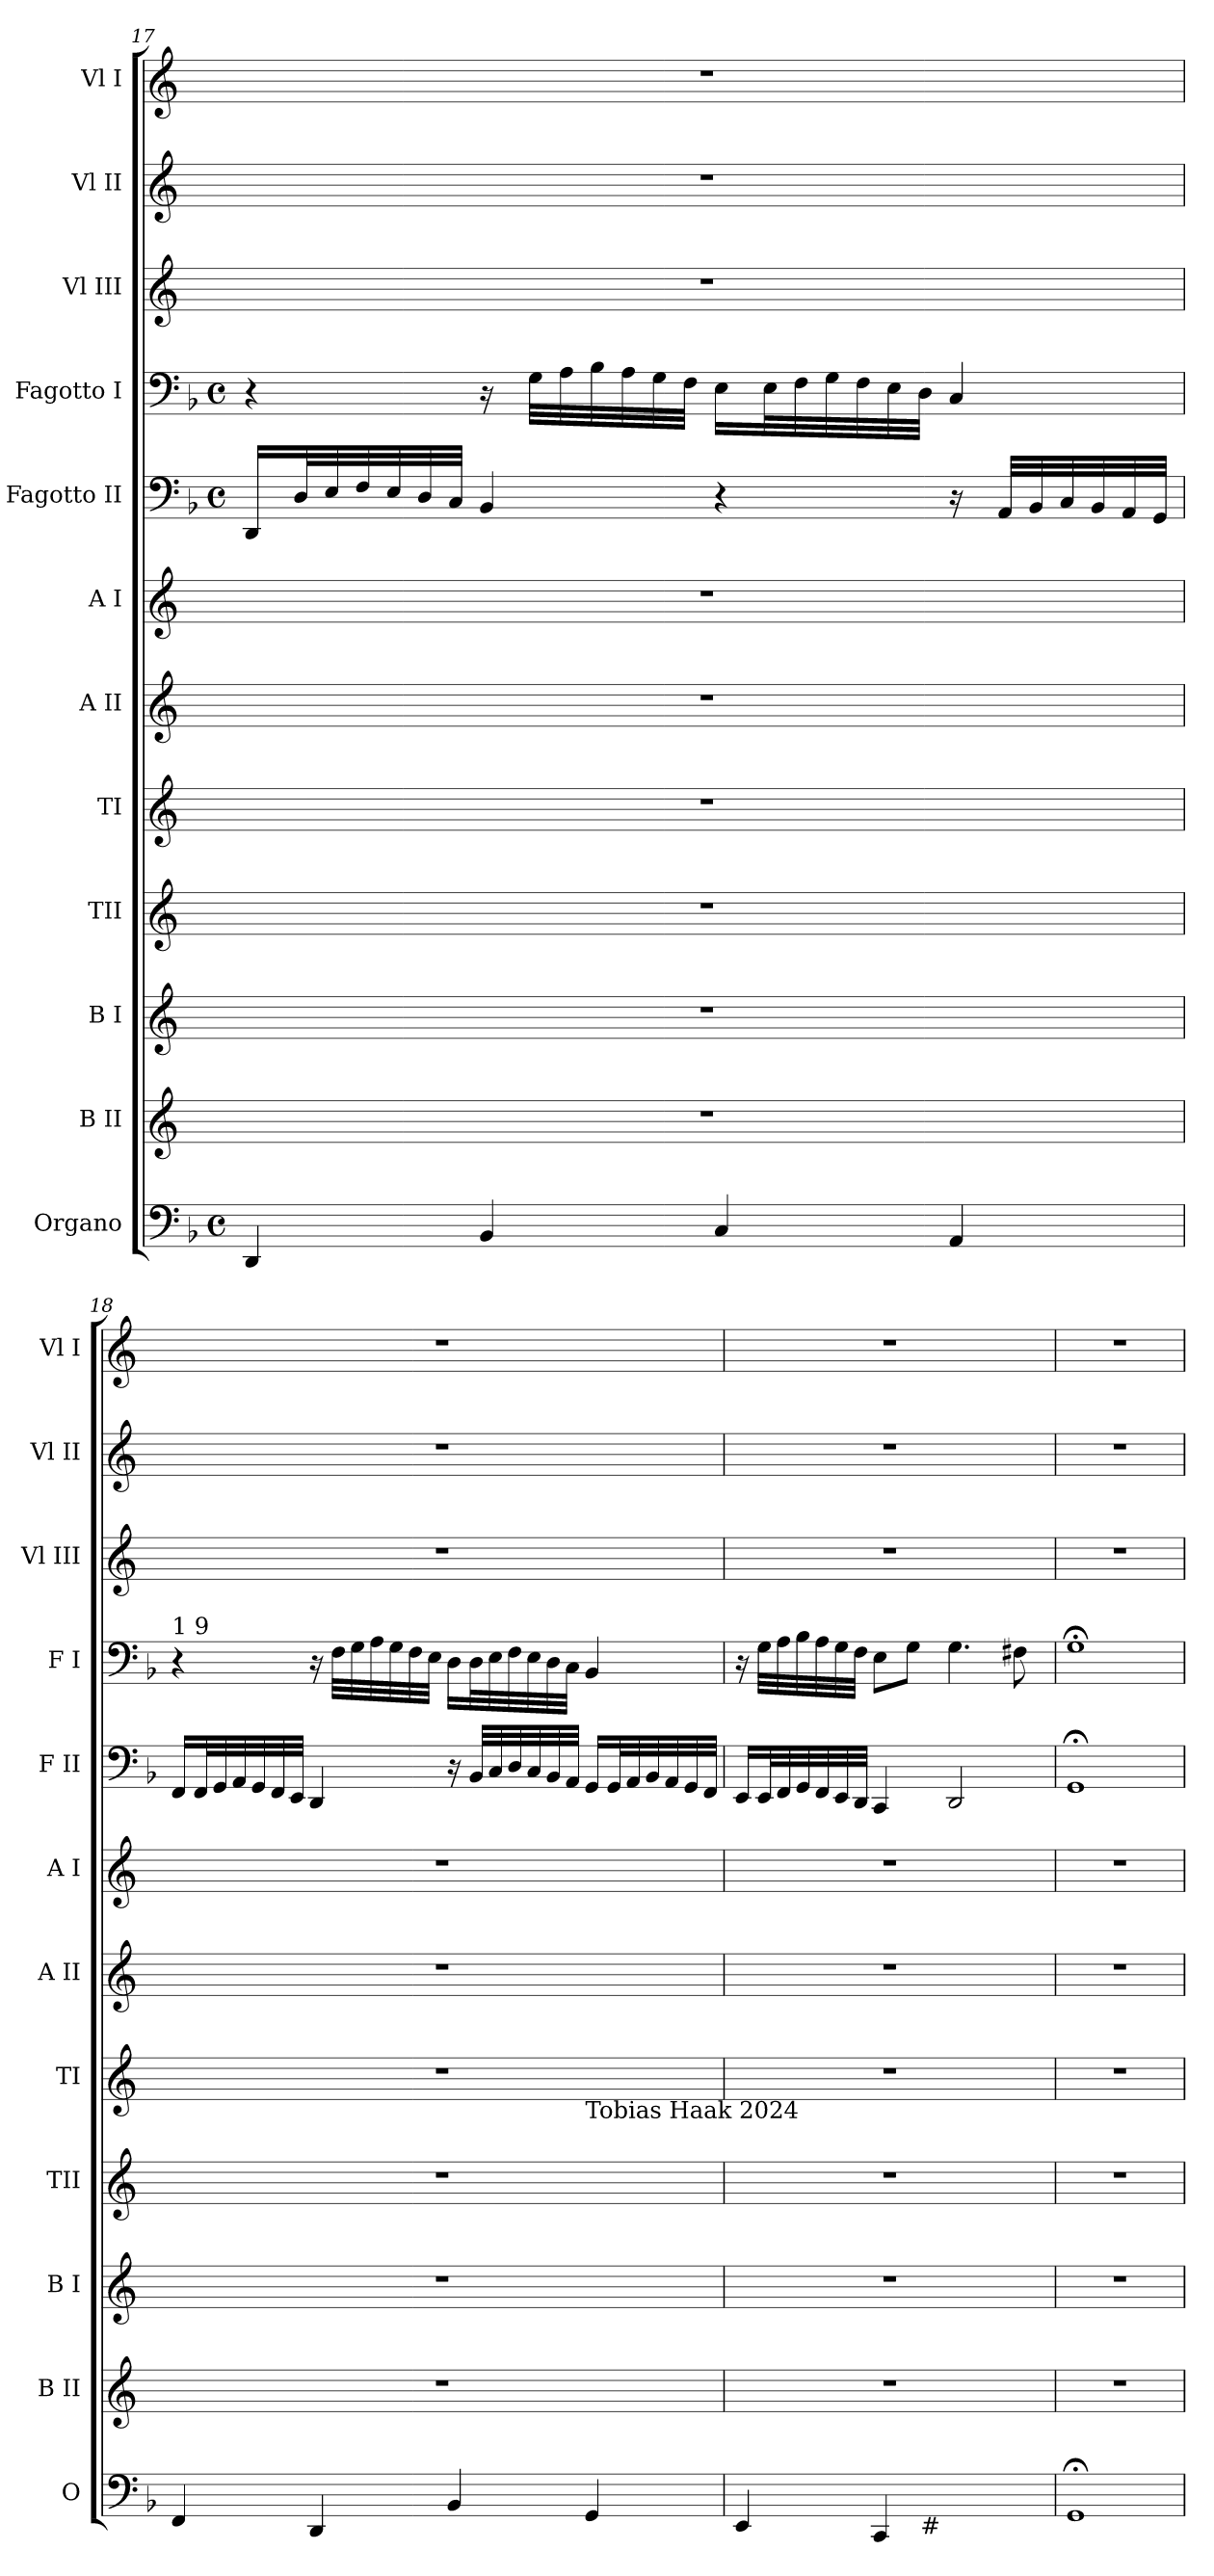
**kern	**kern	**kern	**kern	**kern	**kern	**kern	**kern	**kern	**kern	**kern	**kern
*part12	*part11	*part10	*part9	*part8	*part7	*part6	*part5	*part4	*part3	*part2	*part1
*staff12	*staff11	*staff10	*staff9	*staff8	*staff7	*staff6	*staff5	*staff4	*staff3	*staff2	*staff1
*I"Organo	*I"B II	*I"B I	*I"TII	*I"TI	*I"A II	*I"A I	*I"Fagotto II	*I"Fagotto I	*I"Vl III	*I"Vl II	*I"Vl I
*I'O	*I'B II	*I'B I	*I'TII	*I'TI	*I'A II	*I'A I	*I'F II	*I'F I	*I'Vl III	*I'Vl II	*I'Vl I
*clefF4	*clefG2	*clefG2	*clefG2	*clefG2	*clefG2	*clefG2	*clefF4	*clefF4	*clefG2	*clefG2	*clefG2
*k[b-]	*k[]	*k[]	*k[]	*k[]	*k[]	*k[]	*k[b-]	*k[b-]	*k[]	*k[]	*k[]
*F:	*C:	*C:	*C:	*C:	*C:	*C:	*F:	*F:	*C:	*C:	*C:
*M4/4	*	*	*	*	*	*	*M4/4	*M4/4	*	*	*
*met(c)	*	*	*	*	*	*	*met(c)	*met(c)	*	*	*
=17	=17	=17	=17	=17	=17	=17	=17	=17	=17	=17	=17
4DD/	1r	1r	1r	1r	1r	1r	16DD/LL	4r	1r	1r	1r
.	.	.	.	.	.	.	32D/L	.	.	.	.
.	.	.	.	.	.	.	32E/	.	.	.	.
.	.	.	.	.	.	.	32F/	.	.	.	.
.	.	.	.	.	.	.	32E/	.	.	.	.
.	.	.	.	.	.	.	32D/	.	.	.	.
.	.	.	.	.	.	.	32C/JJJ	.	.	.	.
4BB-</	.	.	.	.	.	.	4BB-/	16rC	.	.	.
.	.	.	.	.	.	.	.	32G\LLL	.	.	.
.	.	.	.	.	.	.	.	32A\	.	.	.
.	.	.	.	.	.	.	.	32B-\	.	.	.
.	.	.	.	.	.	.	.	32A\	.	.	.
.	.	.	.	.	.	.	.	32G\	.	.	.
.	.	.	.	.	.	.	.	32F\JJJ	.	.	.
4C/	.	.	.	.	.	.	4r	16E\LL	.	.	.
.	.	.	.	.	.	.	.	32E\L	.	.	.
.	.	.	.	.	.	.	.	32F\	.	.	.
.	.	.	.	.	.	.	.	32G\	.	.	.
.	.	.	.	.	.	.	.	32F\	.	.	.
.	.	.	.	.	.	.	.	32E\	.	.	.
.	.	.	.	.	.	.	.	32D\JJJ	.	.	.
4AA/	.	.	.	.	.	.	16rC	4C/	.	.	.
.	.	.	.	.	.	.	32AA/LLL	.	.	.	.
.	.	.	.	.	.	.	32BB-/	.	.	.	.
.	.	.	.	.	.	.	32C/	.	.	.	.
.	.	.	.	.	.	.	32BB-/	.	.	.	.
.	.	.	.	.	.	.	32AA/	.	.	.	.
.	.	.	.	.	.	.	32GG/JJJ	.	.	.	.
!!LO:PB:g=z
=18	=18	=18	=18	=18	=18	=18	=18	=18	=18	=18	=18
!	!	!	!	!	!	!	!	!LO:TX:a:t=1 9	!	!	!
*	*	*	*	*^	*	*	*	*	*	*	*
4FF/	1r	1r	1r	1r	2.ryy	1r	1r	16FF/LL	4r	1r	1r	1r
.	.	.	.	.	.	.	.	32FF/L	.	.	.	.
.	.	.	.	.	.	.	.	32GG/	.	.	.	.
.	.	.	.	.	.	.	.	32AA/	.	.	.	.
.	.	.	.	.	.	.	.	32GG/	.	.	.	.
.	.	.	.	.	.	.	.	32FF/	.	.	.	.
.	.	.	.	.	.	.	.	32EE/JJJ	.	.	.	.
4DD/	.	.	.	.	.	.	.	4DD/	16rC	.	.	.
.	.	.	.	.	.	.	.	.	32F\LLL	.	.	.
.	.	.	.	.	.	.	.	.	32G\	.	.	.
.	.	.	.	.	.	.	.	.	32A\	.	.	.
.	.	.	.	.	.	.	.	.	32G\	.	.	.
.	.	.	.	.	.	.	.	.	32F\	.	.	.
.	.	.	.	.	.	.	.	.	32E\JJJ	.	.	.
4BB-/	.	.	.	.	.	.	.	16rC	16D\LL	.	.	.
.	.	.	.	.	.	.	.	32BB-/LLL	32D\L	.	.	.
.	.	.	.	.	.	.	.	32C/	32E\	.	.	.
.	.	.	.	.	.	.	.	32D/	32F\	.	.	.
.	.	.	.	.	.	.	.	32C/	32E\	.	.	.
.	.	.	.	.	.	.	.	32BB-/	32D\	.	.	.
.	.	.	.	.	.	.	.	32AA/JJJ	32C\JJJ	.	.	.
!	!	!	!	!	!LO:TX:b:t=Tobias Haak 2024	!	!	!	!	!	!	!
4GG/	.	.	.	.	4ryy	.	.	16GG/LL	4BB-/	.	.	.
.	.	.	.	.	.	.	.	32GG/L	.	.	.	.
.	.	.	.	.	.	.	.	32AA/	.	.	.	.
.	.	.	.	.	.	.	.	32BB-/	.	.	.	.
.	.	.	.	.	.	.	.	32AA/	.	.	.	.
.	.	.	.	.	.	.	.	32GG/	.	.	.	.
.	.	.	.	.	.	.	.	32FF/JJJ	.	.	.	.
*	*	*	*	*v	*v	*	*	*	*	*	*	*
=19	=19	=19	=19	=19	=19	=19	=19	=19	=19	=19	=19
*^	*	*	*	*	*	*	*	*	*	*	*
4EE/	4ryy	1r	1r	1r	1r	1r	1r	16EE/LL	16rC	1r	1r	1r
.	.	.	.	.	.	.	.	32EE/L	32G\LLL	.	.	.
.	.	.	.	.	.	.	.	32FF/	32A\	.	.	.
.	.	.	.	.	.	.	.	32GG/	32B-\	.	.	.
.	.	.	.	.	.	.	.	32FF/	32A\	.	.	.
.	.	.	.	.	.	.	.	32EE/	32G\	.	.	.
.	.	.	.	.	.	.	.	32DD/JJJ	32F\JJJ	.	.	.
4CC/	8ryy	.	.	.	.	.	.	4CC/	8E\L	.	.	.
.	32ryy	.	.	.	.	.	.	.	8G\J	.	.	.
!	!LO:TX:b:t=#	!	!	!	!	!	!	!	!	!	!	!
.	2ryy	.	.	.	.	.	.	.	.	.	.	.
2ryy	.	.	.	.	.	.	.	2DD/	4.G\	.	.	.
.	.	.	.	.	.	.	.	.	8F#X\	.	.	.
.	16.ryy	.	.	.	.	.	.	.	.	.	.	.
*v	*v	*	*	*	*	*	*	*	*	*	*	*
=20	=20	=20	=20	=20	=20	=20	=20	=20	=20	=20	=20
1GG;	1r	1r	1r	1r	1r	1r	1GG;	1G;<	1r	1r	1r
=	=	=	=	=	=	=	=	=	=	=	=
*-	*-	*-	*-	*-	*-	*-	*-	*-	*-	*-	*-
